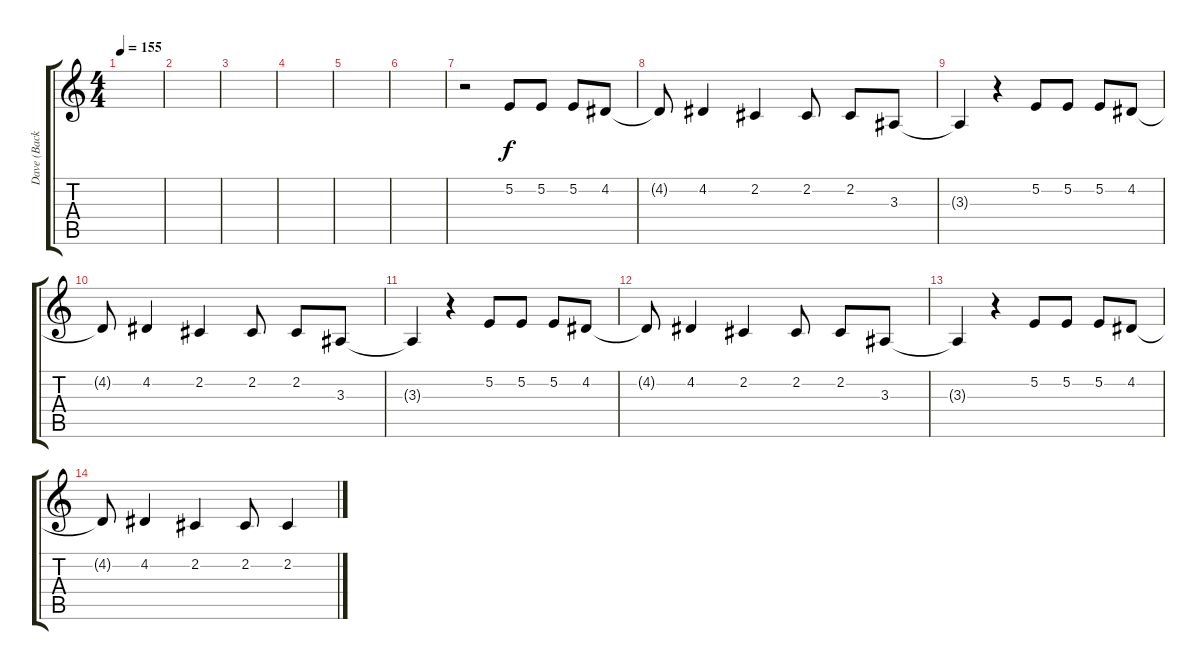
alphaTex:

\track ("Dave (Backup Vocals)  " "Dave (Back") {instrument clarinet}
\staff {score tabs}
\tuning (E4 B3 G3 D3 A2 E2) {hide}
\ts (4 4)
\tempo 155
\clef g2
\ks c
|
|
|
|
|
|
r.2 5.2.8 5.2.8 5.2.8 4.2.8 |
4.2{t}.8 4.2.4 2.2.4 2.2.8 2.2.8 3.3.8 |
3.3{t}.4 r.4 5.2.8 5.2.8 5.2.8 4.2.8 |
4.2{t}.8 4.2.4 2.2.4 2.2.8 2.2.8 3.3.8 |
3.3{t}.4 r.4 5.2.8 5.2.8 5.2.8 4.2.8 |
4.2{t}.8 4.2.4 2.2.4 2.2.8 2.2.8 3.3.8 |
3.3{t}.4 r.4 5.2.8 5.2.8 5.2.8 4.2.8 |
4.2{t}.8 4.2.4 2.2.4 2.2.8 2.2.4
